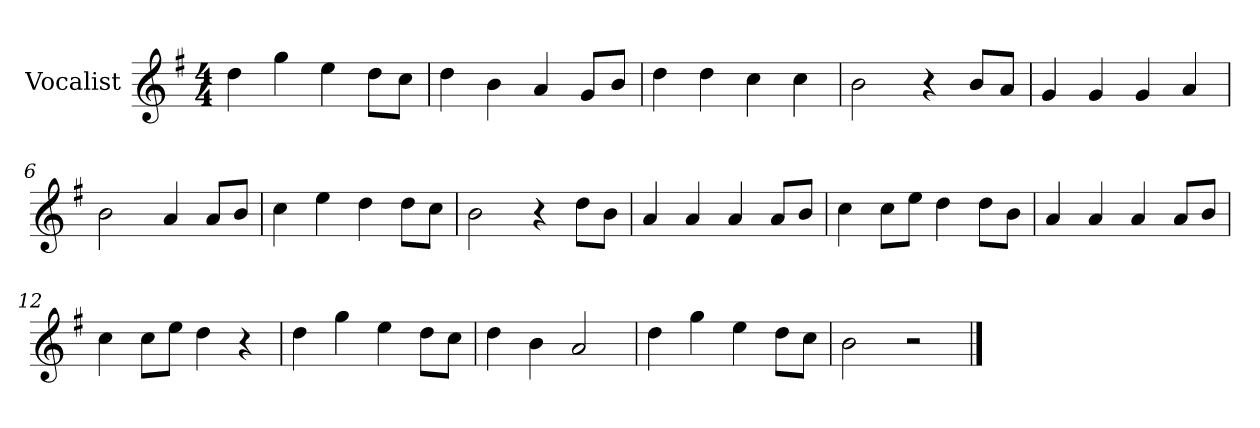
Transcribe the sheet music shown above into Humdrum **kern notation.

**kern
*part1
*staff1
*I"Vocalist
*k[f#]
*G:
*M4/4
=1
4dd
4gg
4ee
8ddL
8ccJ
=2
4dd
4b
4a
8gL
8bJ
=3
4dd
4dd
4cc
4cc
=4
2b
4r
8bL
8aJ
=5
4g
4g
4g
4a
=6
2b
4a
8aL
8bJ
=7
4cc
4ee
4dd
8ddL
8ccJ
=8
2b
4r
8ddL
8bJ
=9
4a
4a
4a
8aL
8bJ
=10
4cc
8ccL
8eeJ
4dd
8ddL
8bJ
=11
4a
4a
4a
8aL
8bJ
=12
4cc
8ccL
8eeJ
4dd
4r
=13
4dd
4gg
4ee
8ddL
8ccJ
=14
4dd
4b
2a
=15
4dd
4gg
4ee
8ddL
8ccJ
=16
2b
2r
==
*-
